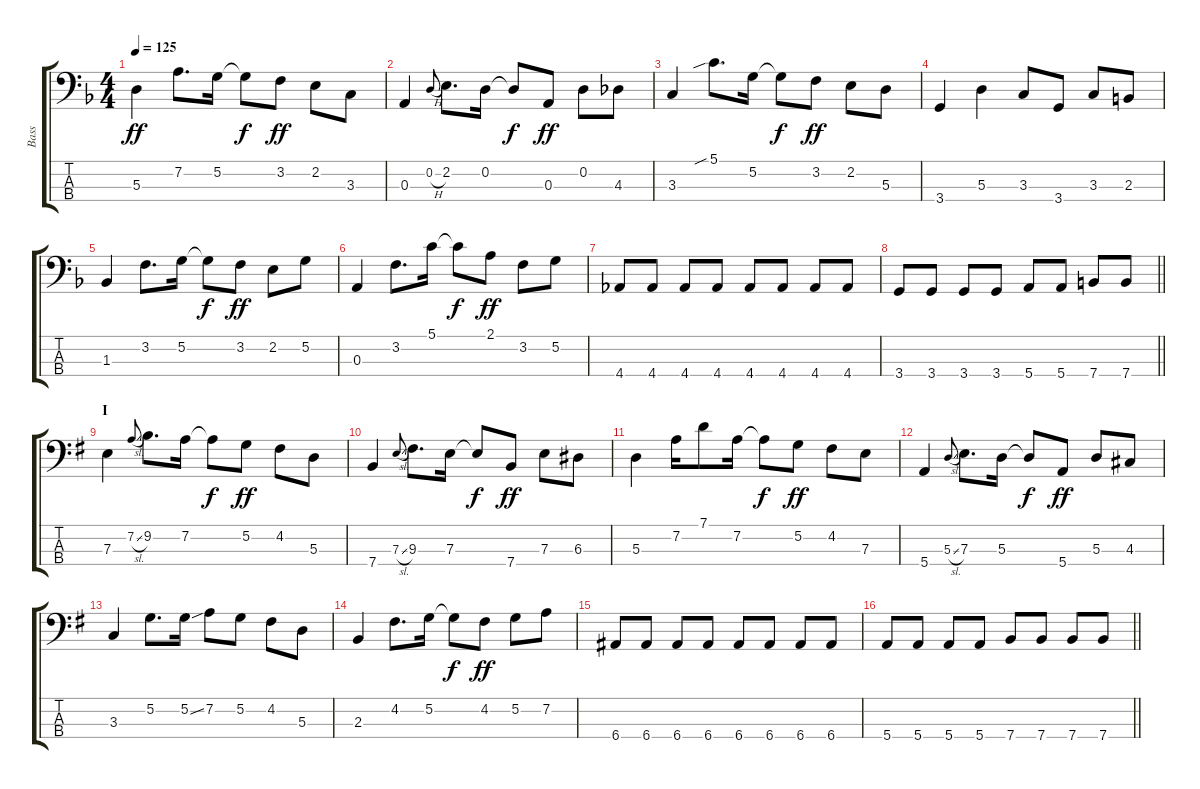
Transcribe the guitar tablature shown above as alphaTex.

\track ("Bass" "Bass") {instrument electricbasspick}
\staff {score tabs}
\tuning (G2 D2 A1 E1) {hide}
\ts (4 4)
\tempo 125
\clef f4
\ks f
5.3.4{dy ff} 7.2.8{d} 5.2.16 5.2{t}.8{dy f} 3.2.8{dy ff} 2.2.8 3.3.8 |
0.3.4 0.2{h}.8{gr onbeat} 2.2.8{d} 0.2.16 0.2{t}.8{dy f} 0.3.8{dy ff} 0.2.8 4.3.8 |
3.3.4 5.1{sib}.8{d} 5.2.16 5.2{t}.8{dy f} 3.2.8{dy ff} 2.2.8 5.3.8 |
3.4.4 5.3.4 3.3.8 3.4.8 3.3.8 2.3.8 |
1.3.4 3.2.8{d} 5.2.16 5.2{t}.8{dy f} 3.2.8{dy ff} 2.2.8 5.2.8 |
0.3.4 3.2.8{d} 5.1.16 5.1{t}.8{dy f} 2.1.8{dy ff} 3.2.8 5.2.8 |
4.4.8 4.4.8 4.4.8 4.4.8 4.4.8 4.4.8 4.4.8 4.4.8 |
\barLineRight lightlight
3.4.8 3.4.8 3.4.8 3.4.8 5.4.8 5.4.8 7.4.8 7.4.8 |
\section ("" "I")
\ks g
7.3.4 7.2{sl}.8{gr onbeat} 9.2.8{d} 7.2.16 7.2{t}.8{dy f} 5.2.8{dy ff} 4.2.8 5.3.8 |
7.4.4 7.3{sl}.8{gr onbeat} 9.3.8{d} 7.3.16 7.3{t}.8{dy f} 7.4.8{dy ff} 7.3.8 6.3.8 |
5.3.4 7.2.16 7.1.8 7.2.16 7.2{t}.8{dy f} 5.2.8{dy ff} 4.2.8 7.3.8 |
5.4.4 5.3{sl}.8{gr onbeat} 7.3.8{d} 5.3.16 5.3{t}.8{dy f} 5.4.8{dy ff} 5.3.8 4.3.8 |
3.3.4 5.2.8{d} 5.2{ss}.16 7.2.8 5.2.8 4.2.8 5.3.8 |
2.3.4 4.2.8{d} 5.2.16 5.2{t}.8{dy f} 4.2.8{dy ff} 5.2.8 7.2.8 |
6.4.8 6.4.8 6.4.8 6.4.8 6.4.8 6.4.8 6.4.8 6.4.8 |
\barLineRight lightlight
5.4.8 5.4.8 5.4.8 5.4.8 7.4.8 7.4.8 7.4.8 7.4.8
